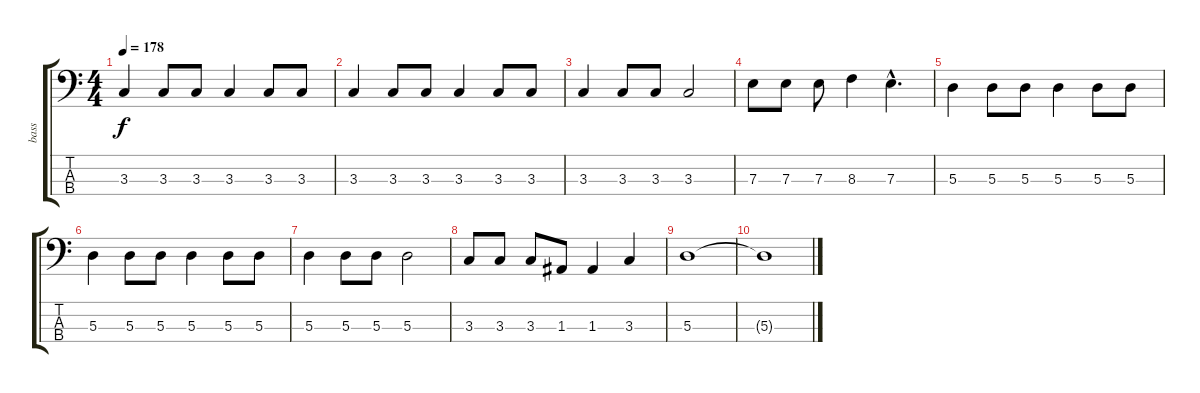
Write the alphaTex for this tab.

\track ("bass" "bass") {instrument electricbassfinger}
\staff {score tabs}
\tuning (G2 D2 A1 D1) {hide}
\ts (4 4)
\tempo 178
\clef f4
\ks c
3.3.4{dy f} 3.3.8 3.3.8 3.3.4 3.3.8 3.3.8 |
3.3.4 3.3.8 3.3.8 3.3.4 3.3.8 3.3.8 |
3.3.4 3.3.8 3.3.8 3.3.2 |
7.3.8 7.3.8 7.3.8 8.3.4 7.3{hac}.4{d} |
5.3.4 5.3.8 5.3.8 5.3.4 5.3.8 5.3.8 |
5.3.4 5.3.8 5.3.8 5.3.4 5.3.8 5.3.8 |
5.3.4 5.3.8 5.3.8 5.3.2 |
3.3.8 3.3.8 3.3.8 1.3.8 1.3.4 3.3.4 |
5.3.1 |
5.3{t}.1
